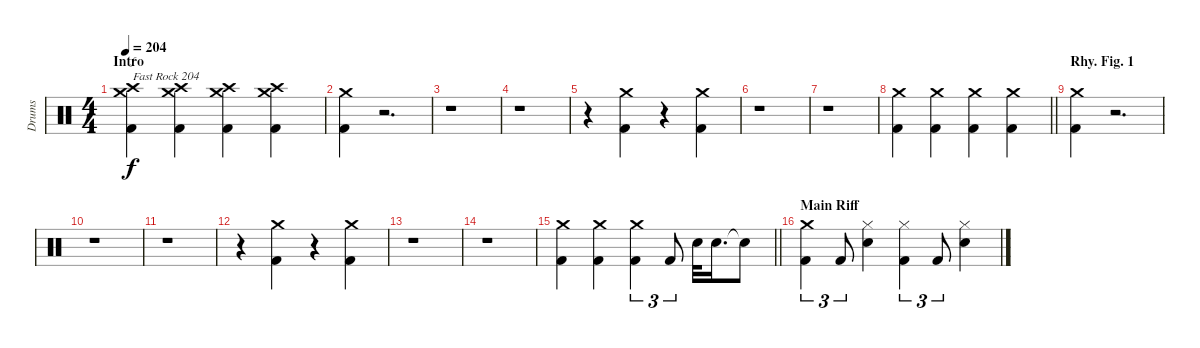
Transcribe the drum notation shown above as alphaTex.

\track ("Drums" "Drums") {mute instrument percussion}
\staff {score}
\articulation defaults
\chord ("f")
\ts (4 4)
\section ("" "Intro")
\tempo 204
\clef neutral
\ks c
("Crash high (hit)" "Crash medium (hit)" "Kick (hit) 2").4{ch "f" txt "Fast Rock 204" dy f} ("Crash high (hit)" "Crash medium (hit)" "Kick (hit) 2").4 ("Crash high (hit)" "Crash medium (hit)" "Kick (hit) 2").4 ("Crash high (hit)" "Crash medium (hit)" "Kick (hit) 2").4 |
("Kick (hit) 2" "Crash medium (hit)").4 r.2{d} |
r.1 |
r.1 |
r.4 ("Kick (hit) 2" "Crash medium (hit)").4 r.4 ("Kick (hit) 2" "Crash medium (hit)").4 |
r.1 |
r.1 |
\barLineRight lightlight
("Kick (hit) 2" "Crash medium (hit)").4 ("Kick (hit) 2" "Crash medium (hit)").4 ("Kick (hit) 2" "Crash medium (hit)").4 ("Kick (hit) 2" "Crash medium (hit)").4 |
\section ("" "Rhy. Fig. 1")
("Kick (hit) 2" "Crash medium (hit)").4 r.2{d} |
r.1 |
r.1 |
r.4 ("Kick (hit) 2" "Crash medium (hit)").4 r.4 ("Kick (hit) 2" "Crash medium (hit)").4 |
r.1 |
r.1 |
\barLineRight lightlight
("Kick (hit) 2" "Crash medium (hit)").4 ("Kick (hit) 2" "Crash medium (hit)").4 ("Kick (hit) 2" "Crash medium (hit)").4{tu (3 2)} "Kick (hit) 2".8{tu (3 2)} "Snare (hit) 2".32 "Snare (hit) 2".16{d} "Snare (hit)"{t}.8 |
\section ("" "Main Riff")
("Crash medium (hit)" "Kick (hit) 2").4{tu (3 2)} "Kick (hit) 2".8{tu (3 2)} ("Hi-Hat (closed)" "Snare (hit) 2").4 ("Hi-Hat (closed)" "Kick (hit) 2").4{tu (3 2)} "Kick (hit) 2".8{tu (3 2)} ("Snare (hit) 2" "Hi-Hat (closed)").4
